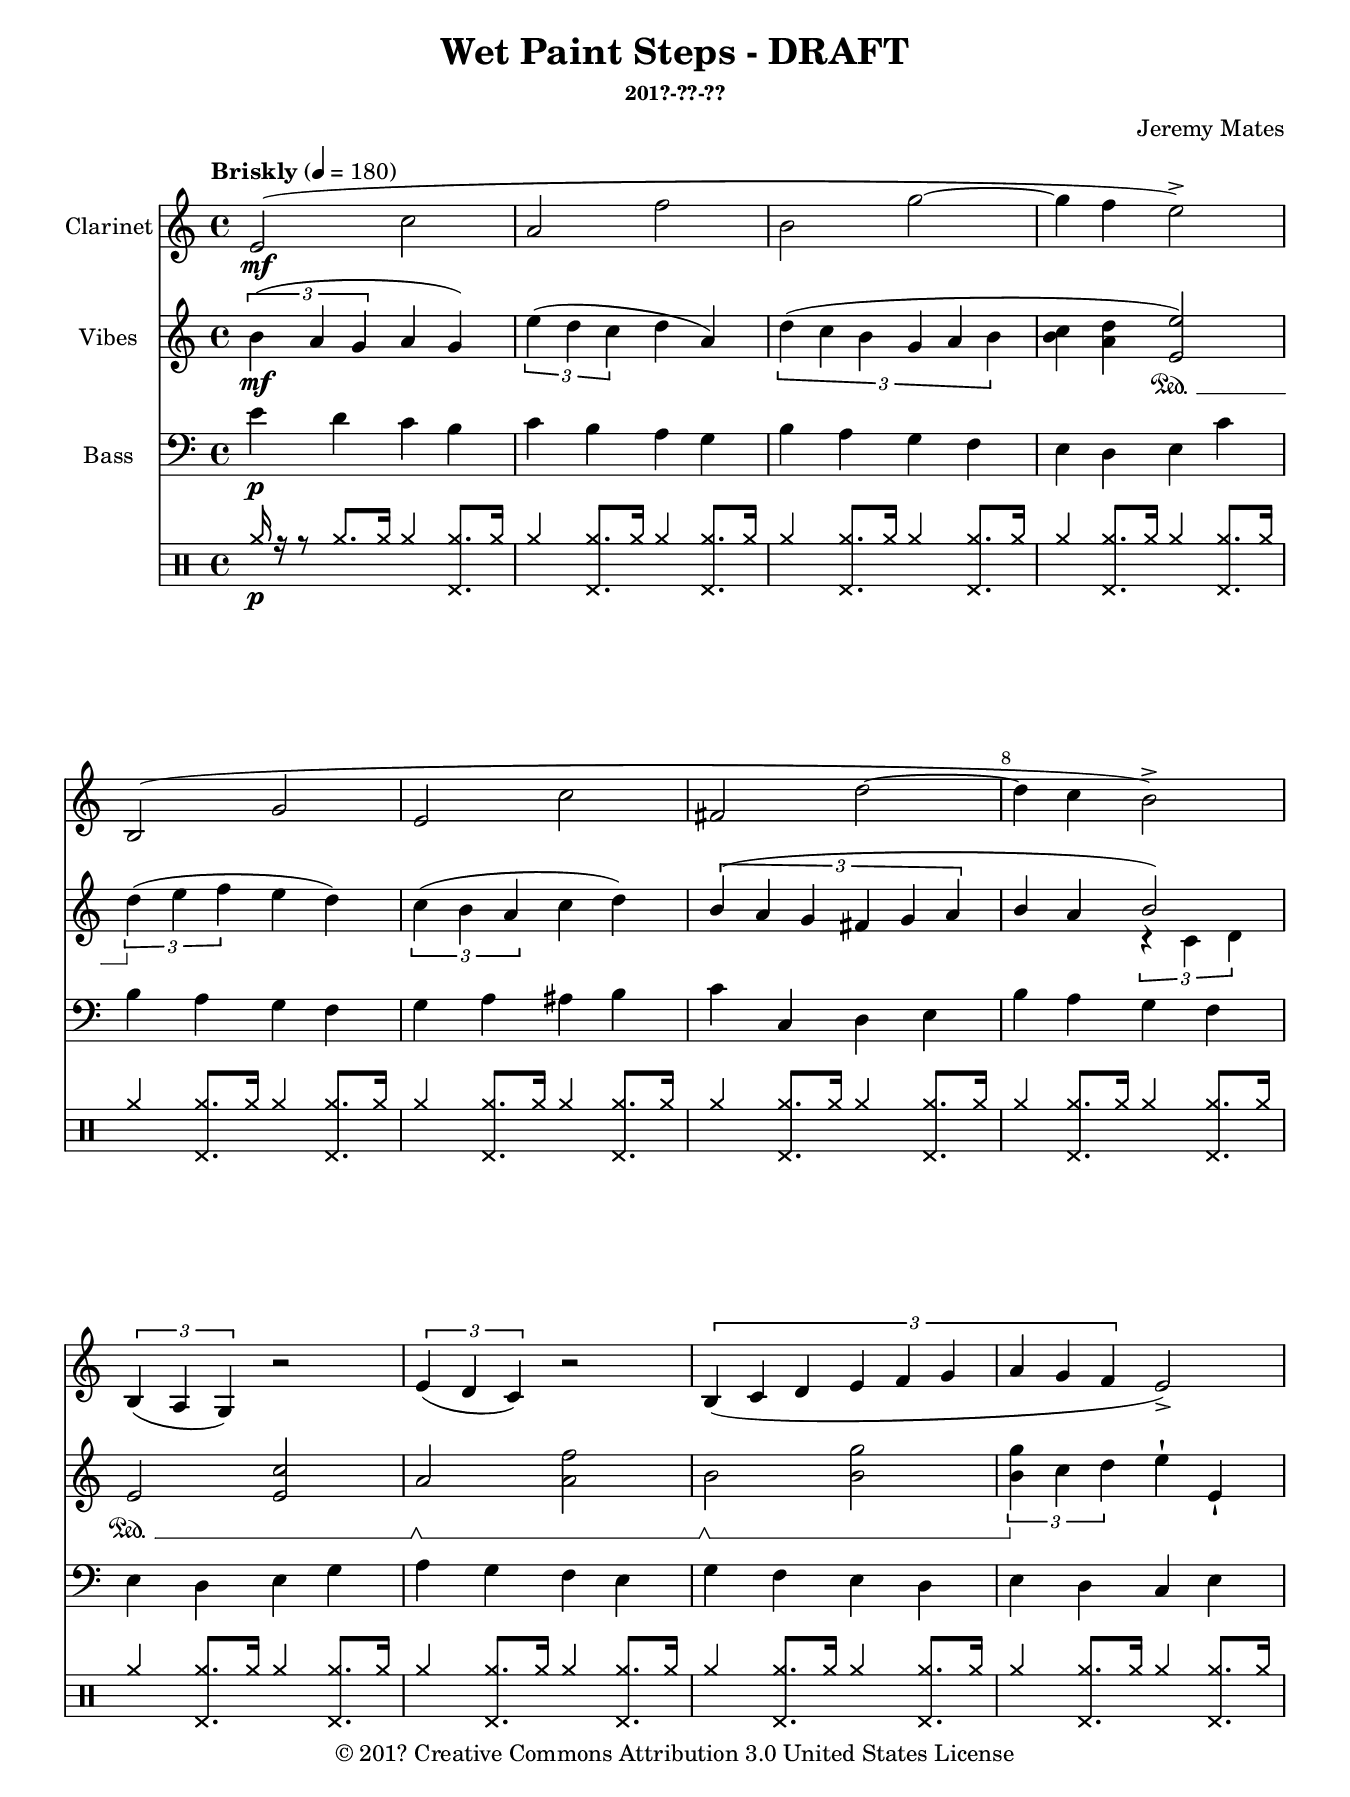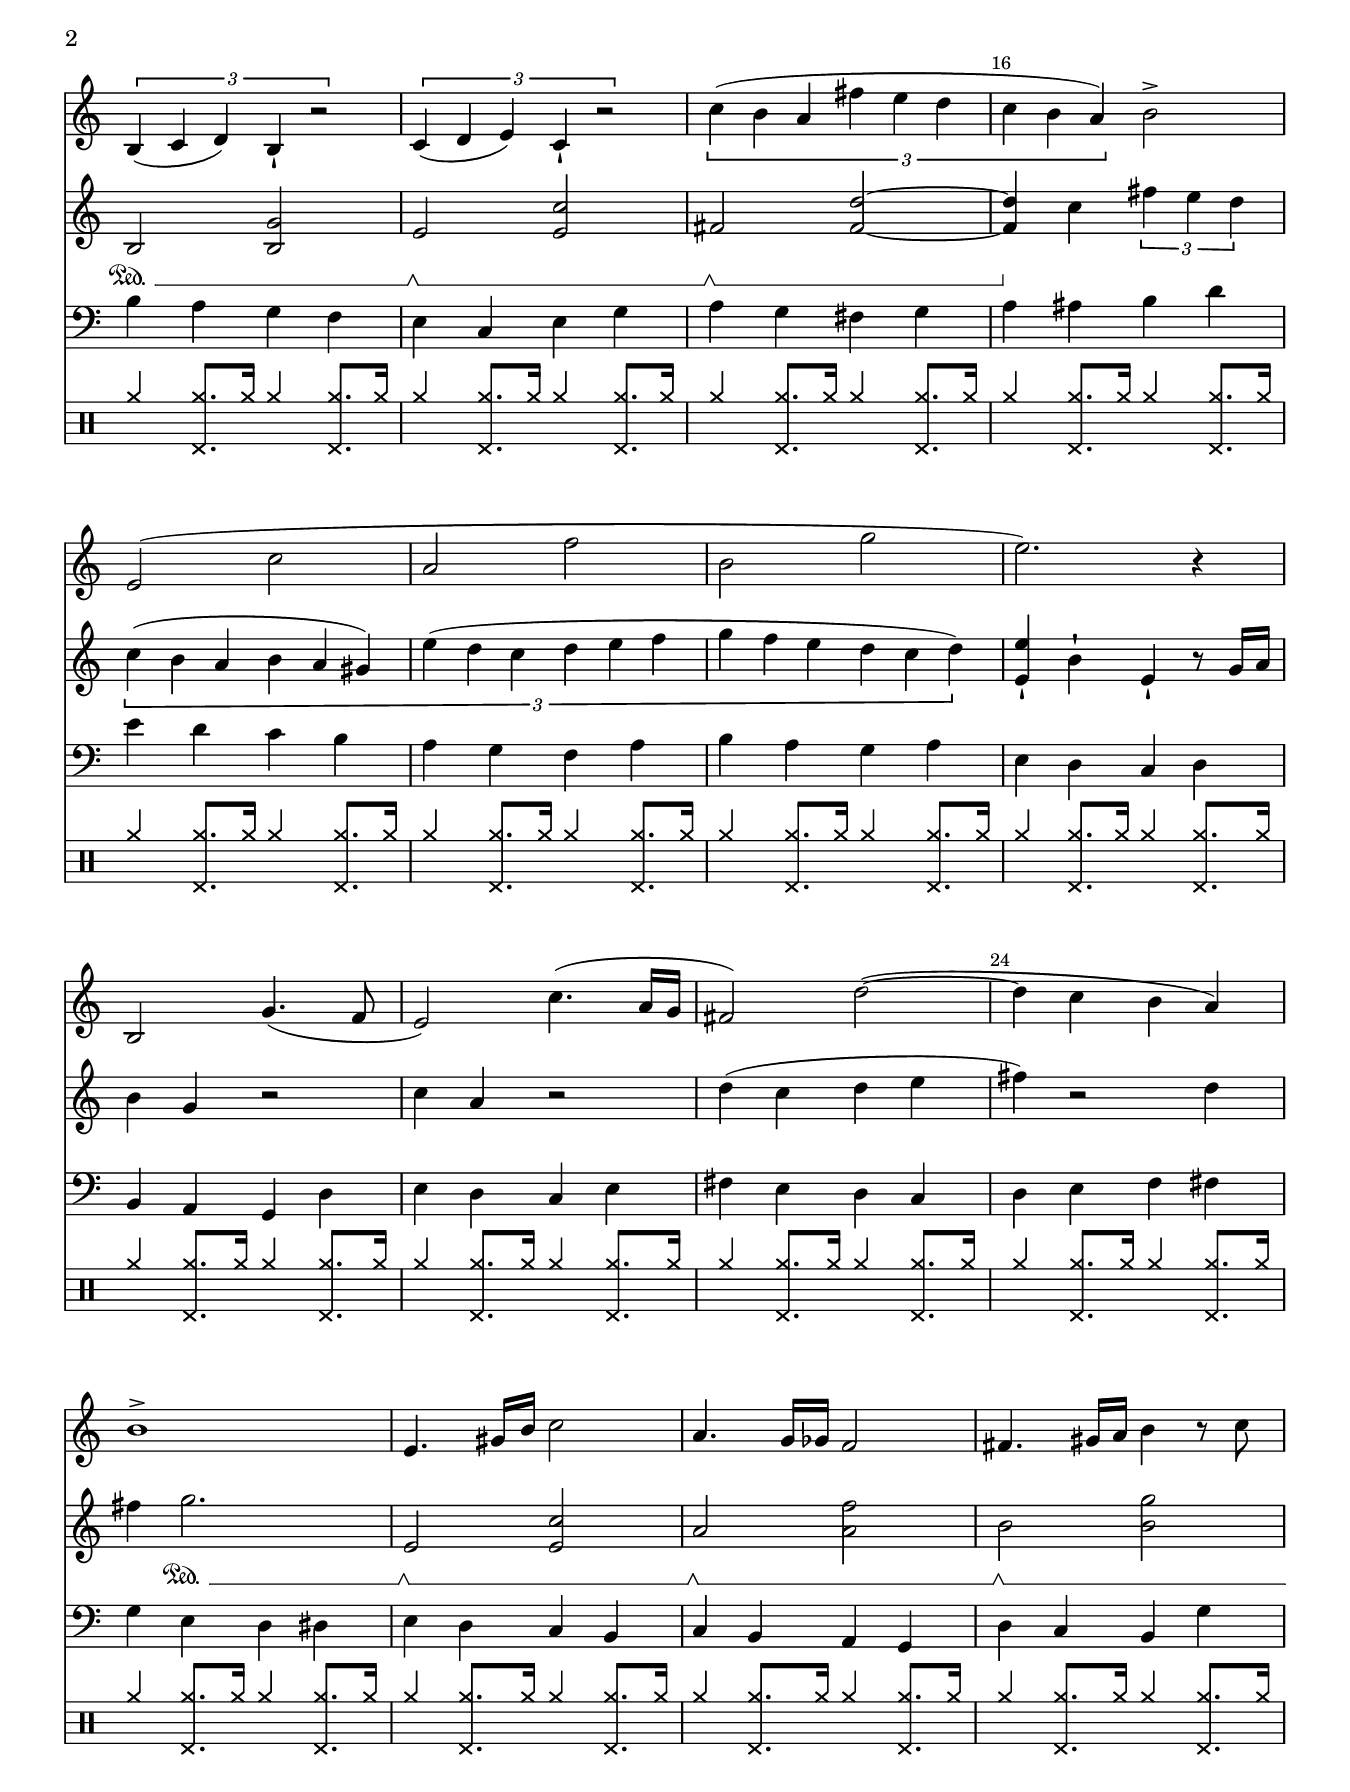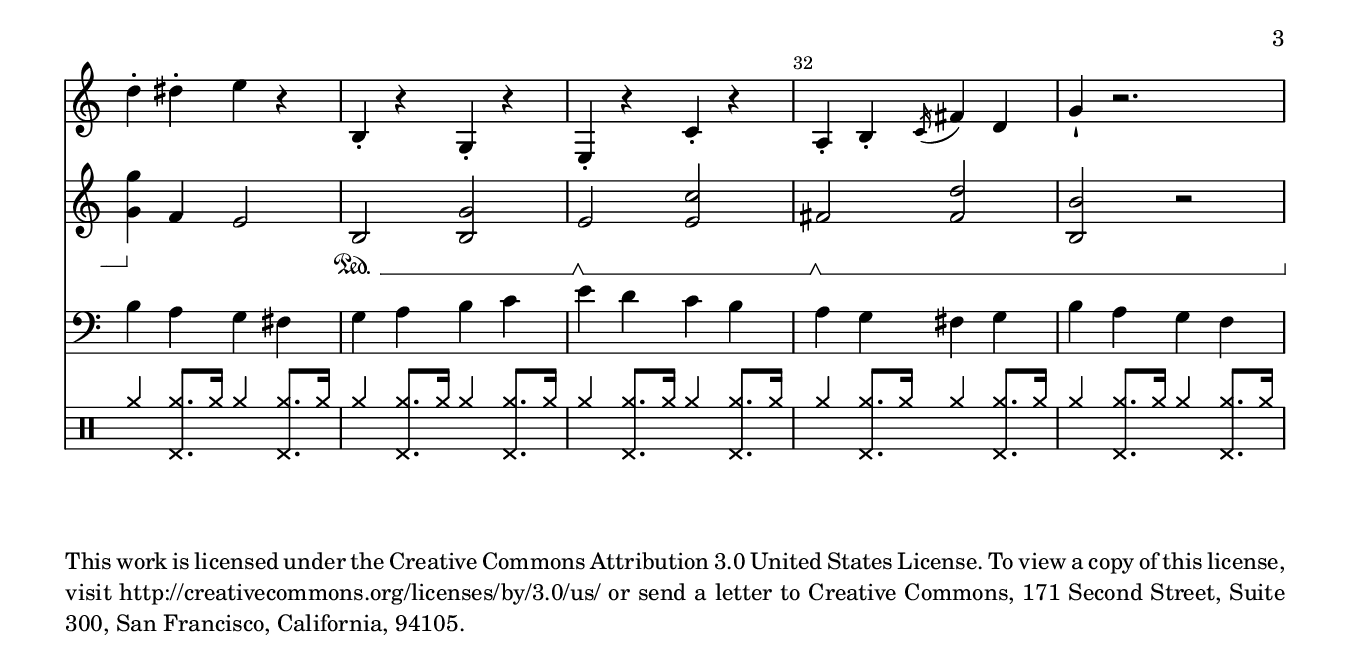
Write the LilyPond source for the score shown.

% LilyPond engraving system - http://www.lilypond.org/
%
% Sequence based on rising minor 6ths, a permitted leap in Fux-style
% Counterpoint (though more often than not lacking the necessary step
% resolution here), using only white keys - EC AF BG. This also forms a
% "Sakura" pentatonic scale.
%
% http://en.wikipedia.org/wiki/Phrygian_mode#Modern_Phrygian_mode
% http://en.wikipedia.org/wiki/Aeolian_mode
% http://en.wikipedia.org/wiki/Locrian_mode
%
% Volumes for different instruments mostly dictated by making the MIDI
% playback sound reasonable, so may not be reasonable for real life
% applications.

\version "2.14.0"

#(define-markup-list-command (paragraph layout props args) (markup-list?)
 (interpret-markup-list layout props
   (make-justified-lines-markup-list (cons (make-hspace-markup 0) args))))

\header {
  title       = "Wet Paint Steps - DRAFT"
  composer    = "Jeremy Mates"
  subsubtitle = "201?-??-??"
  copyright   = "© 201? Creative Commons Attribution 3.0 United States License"
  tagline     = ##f
}

tempoAndStuff = {
  \time 4/4
  \tempo "Briskly" 4=180
}


licorice = {
  \clef treble
  \tempoAndStuff

  e2(\mf c'
  a f'
  b, g'~
  g4 f e2->)

  b,( g'
  e c'
  fis, d'~
  d4 c b2->)

  \times 2/3 { b,4( a g) } r2
  \times 2/3 { e'4( d c) } r2
  \times 2/3 { \slurDown b4( c d e f g 
    a4 g f } e2->) \slurNeutral

  \times 2/3 { b4( c d) b-| r2 }
  \times 2/3 { c4( d e) c-| r2 }
  \times 2/3 { c'4( b a fis' e d 
    c4 b a) } b2->

  e,2( c'
  a2 f'
  b,2 g'2
  e2.) r4

  b,2 g'4.( f8
  e2) c'4.( a16 g
  fis2) d'(~ 
  d4 c b4 a) 

  b1->
  e,4. gis16 b c2
  a4. g16 ges f2
  fis4. gis16 a b4 r8 c8

  d4-. dis-. e4 r
  b,4-. r g-. r
  e4-. r c'-. r
  a4-. b4-. \acciaccatura c16 fis4 d |

  g4-| r2.

}

vibraphone = {
  \clef treble
  \tempoAndStuff

  \relative b' {

  \times 2/3 { b4\mf( a g } a g)
  \times 2/3 { e'4( d c } d a)
  \times 2/3 { d4( c b g a b }
  <b c>4 <a d> <e e'>2\sustainOn)

  \times 2/3 { d'4(\sustainOff e f } e d)
  \times 2/3 { c4( b a } c d)
  << {
    \times 2/3 { b4( a g fis g a }
    b4 a b2)
  } \\ {
    s1
    s2 \times 2/3 { r4 c, d }
  } >>

  e2\sustainOn <e c'>
  a\sustainOff\sustainOn <a f'>
  b\sustainOff\sustainOn <b g'>
  \times 2/3 { <b g'>4\sustainOff c d } e4-| e,-|

  b2\sustainOn <b g'>
  e2\sustainOff\sustainOn <e c'>
  fis2\sustainOff\sustainOn <fis d'>~
  <fis d'>4\sustainOff c' \times 2/3 { fis4 e \slurUp d }

  \times 2/3 {
    c4( b a b a gis)
    e'4( d c d e f
    g4 f e d c d)
  }
  <e e,>4-| b-| e,-| r8 g16 a

  \slurNeutral

  b4 g r2
  c4 a r2
  d4( c d e
  fis4) r2 d4

  fis4 g2.\sustainOn
  e,2\sustainOff\sustainOn <c' e,>2
  a2\sustainOff\sustainOn <f' a,>2
  b,2\sustainOff\sustainOn <g' b,>2

  <g, g'>4\sustainOff f e2
  b2\sustainOn <b g'>
  e2\sustainOff\sustainOn <e c'>
  fis2\sustainOff\sustainOn <fis d'> |

  <b, b'>2 r

  }
}

urb = {
  \clef bass
  \tempoAndStuff

  \relative c' {
  e4\p d c b
  c b a g
  b a g f
  e d e c'

  b a g f
  g a ais b
  c c, d e
  b' a g f              % 8

  e d e g
  a g f e
  g f e d
  e d c e

  b' a g f
  e c e g
  a g fis g
  a ais b d             % 16

  e d c b
  a g f a
  b a g a
  e d c d

  b a g d'
  e d c e
  fis e d c
  d e f fis             % 24

  g e d dis
  e d c b
  c b a g
  d' c b g'

  b a g fis
  g a b c
  e d c b
  a g fis g             % 32

  b a g f

  }
}

banging = {        % on the drums - generic rhythm support
  \tempoAndStuff

  \new DrumVoice { \voiceOne \drummode {

    ridecymbalb16\p r r8 ridecymbalb8. ridecymbalb16 ridecymbalb4 <ridecymbalb pedalhihat>8. ridecymbalb16 |
    \repeat unfold 3 {
      ridecymbalb4 <ridecymbalb pedalhihat>8. ridecymbalb16 ridecymbalb4 <ridecymbalb pedalhihat>8. ridecymbalb16 |
    }
   % too stock or obvious?
   %ridecymbalb8. pedalhihat16 ridecymbalb8. ridecymbalb16 ridecymbalb8. pedalhihat16 \times 2/3 { ridecymbalb8 snare acousticbassdrum } |

    \repeat unfold 29 {
      ridecymbalb4 <ridecymbalb pedalhihat>8. ridecymbalb16 ridecymbalb4 <ridecymbalb pedalhihat>8. ridecymbalb16 |
    }
    
  } }
}

theMusic = {
  <<
   % helps synth playback, but makes imports into GarageBand or Finale annoying
   %\set Score.midiChannelMapping = #'instrument

    \override Score.BarNumber #'break-visibility = #'#(#t #t #t)
    \set Score.barNumberVisibility = #(every-nth-bar-number-visible 8)

    \new Staff <<
      \set Staff.instrumentName = #"Clarinet"
      \set Staff.midiInstrument = #"clarinet"
      \relative c' { \licorice }
    >>
    \new Staff <<
      \set Staff.instrumentName = #"Vibes"
      \set Staff.midiInstrument = #"vibraphone"

      \set Staff.pedalSustainStyle = #'mixed

      \vibraphone
    >>
    \new Staff <<
      \set Staff.instrumentName = #"Bass"
      \set Staff.midiInstrument = #"acoustic bass"
      \urb
    >>
    \new DrumStaff << \banging >>
  >>
}

\book {
  \paper {
    #(set-paper-size "arch a")
  }

  \bookpart {
    \score {
      \theMusic
      \layout { }
      \midi { }
    }

    \markuplines { \paragraph {
This work is licensed under the Creative Commons Attribution 3.0 United
States License. To view a copy of this license, visit
\with-url #"http://creativecommons.org/licenses/by/3.0/us/" { http://creativecommons.org/licenses/by/3.0/us/ } or send a letter to
Creative Commons, 171 Second Street, Suite 300, San Francisco,
California, 94105.
} }

  }

%\bookpart {
%  \header {
%    title = "B♭ Clarinet - DRAFT"
%  }
%  \score {
%    \new Staff <<
%      \override Score.BarNumber #'break-visibility = #'#(#t #t #t)
%      \set Score.barNumberVisibility = #(every-nth-bar-number-visible 8)
%
%      \key d \major
%
%      \transpose bes c { \relative c'' { \licorice } }
%    >>
%  }
%}

%\bookpart {
%  \header {
%    title = "Vibraphone - DRAFT"
%  }
%  \score {
%    \new Staff <<
%      \override Score.BarNumber #'break-visibility = #'#(#t #t #t)
%      \set Score.barNumberVisibility = #(every-nth-bar-number-visible 8)
%
%      \set Staff.pedalSustainStyle = #'mixed
%      \vibraphone
%    >>
%  }
%}

%\bookpart {
%  \header {
%    title = "Bass - DRAFT"
%  }
%  \score {
%    \new Staff <<
%      \override Score.BarNumber #'break-visibility = #'#(#t #t #t)
%      \set Score.barNumberVisibility = #(every-nth-bar-number-visible 8)
%
%      \urb
%    >>
%  }
%}

}
